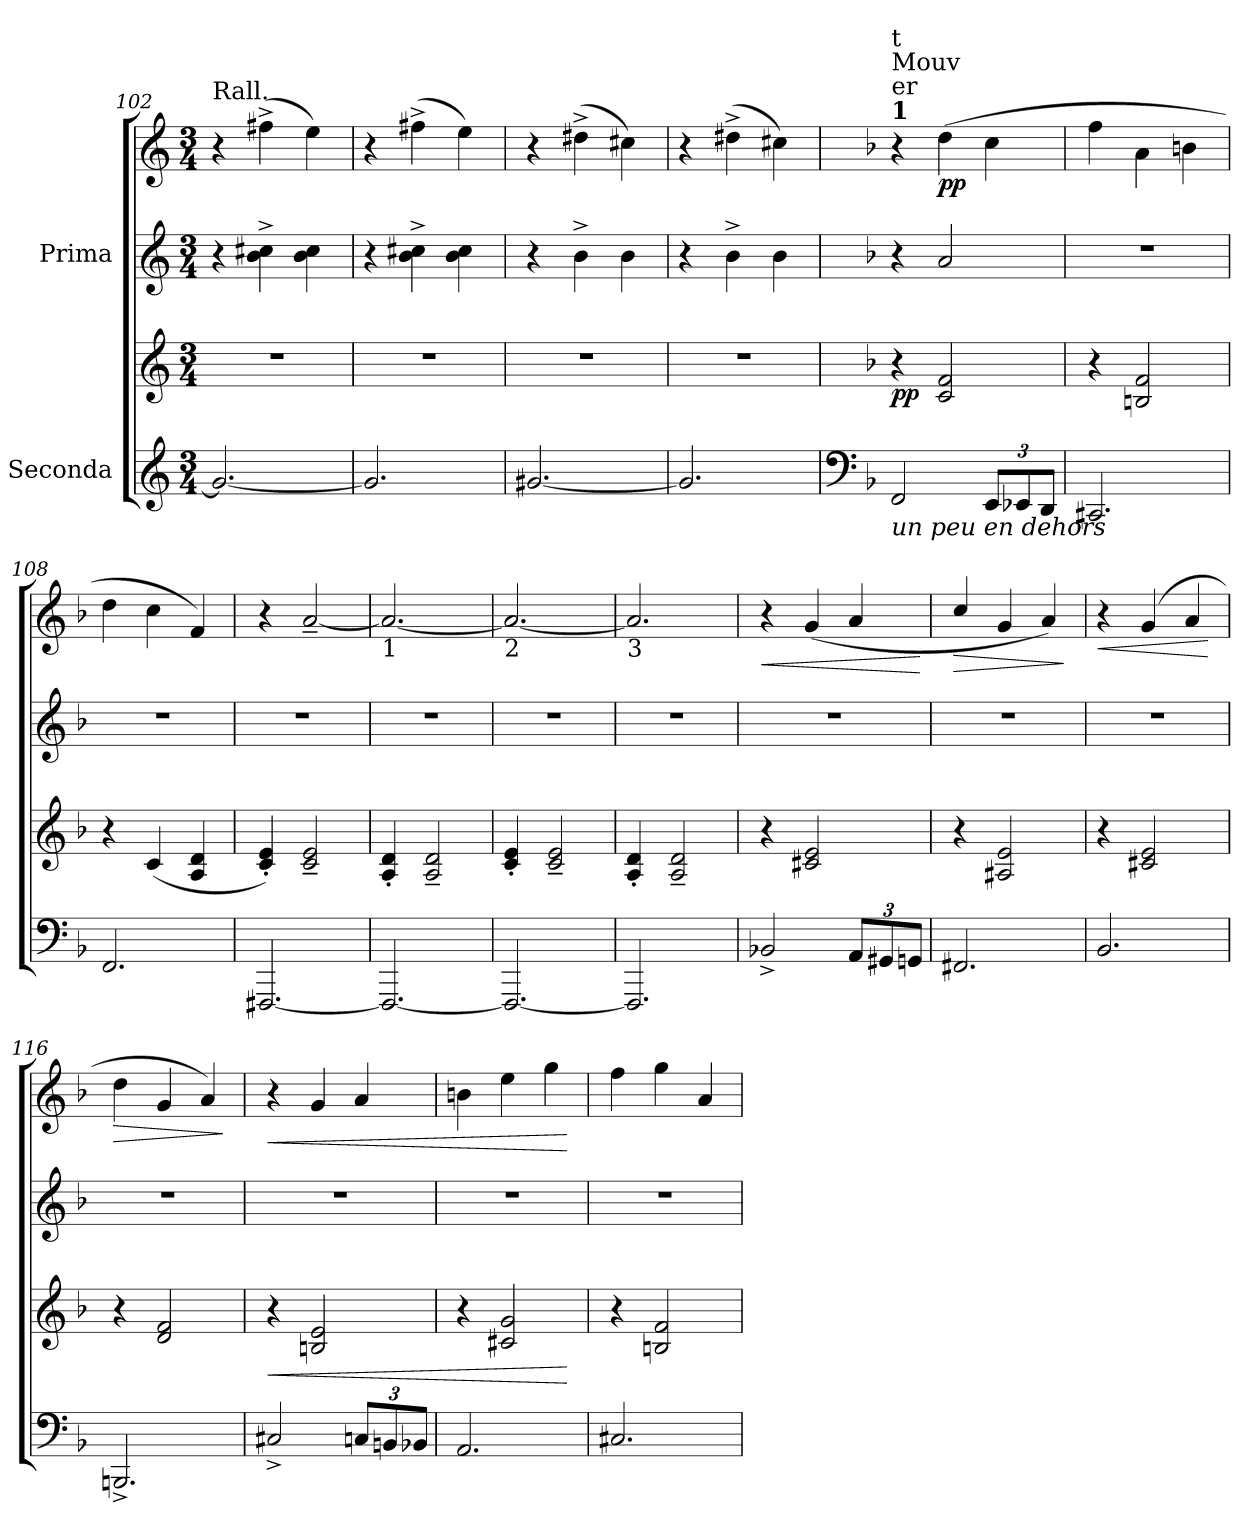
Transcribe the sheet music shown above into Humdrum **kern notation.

**kern	**kern	**dynam	**kern	**kern	**dynam
*part2	*part2	*part2	*part1	*part1	*part1
*staff4	*staff3	*staff3/4	*staff2	*staff1	*staff1/2
*I"Seconda	*	*	*I"Prima	*	*
*clefG2	*clefG2	*	*clefG2	*clefG2	*
*k[]	*k[]	*	*k[]	*k[]	*
*M3/4	*M3/4	*	*M3/4	*M3/4	*
*MM200	*MM200	*	*MM200	*MM200	*
=102	=102	=102	=102	=102	=102
!	!	!	!	!LO:TX:a:t=Rall.	!
2.g/_	2.r	.	4r	4r	.
.	.	.	4b\^ 4cc#X\^	(>4ff#X^\	.
.	.	.	4b\ 4cc#\	4ee\)	.
=103	=103	=103	=103	=103	=103
*	*	*	*	*MM180	*
2.g/]	2.r	.	4r	4r	.
.	.	.	4b\^ 4cc#X\^	(>4ff#X^\	.
.	.	.	4b\ 4cc#\	4ee\)	.
=104	=104	=104	=104	=104	=104
*	*	*	*	*MM140	*
[2.g#X/	2.r	.	4r	4r	.
.	.	.	4b^\	(>4dd#X^\	.
.	.	.	4b\	4cc#X\)	.
=105	=105	=105	=105	=105	=105
*	*	*	*	*MM100	*
2.g#/]	2.r	.	4r	4r	.
.	.	.	4b^\	(>4dd#X^\	.
.	.	.	4b\	4cc#X\)	.
!!LO:PB:g=z
=106	=106	=106	=106	=106	=106
*clefF4	*	*	*	*	*
*k[b-]	*k[b-]	*	*k[b-]	*k[b-]	*
!	!	!	!	!LO:TX:a:B:t=1	!
!	!	!	!	!LO:TX:a:t=er	!
!	!	!	!	!LO:TX:a:t=Mouv	!
!	!	!	!	!LO:TX:a:t=t	!
!LO:TX:b:i:t=un peu en dehors	!	!	!	!	!
!	!	!LO:DY:b	!	!	!
2FF/	4r	pp	4r	4r	.
!	!	!	!	!	!LO:DY:b
.	2c/ 2f/	.	2a/	(>4dd\	pp
*Xbrackettup	*	*	*	*	*
12EE/L	.	.	.	4cc\	.
12EE-X/	.	.	.	.	.
12DD/J	.	.	.	.	.
=107	=107	=107	=107	=107	=107
2.CC#X/	4r	.	2.r	4ff\	.
.	2Bn/ 2f/	.	.	4a\	.
.	.	.	.	4bn\	.
=108	=108	=108	=108	=108	=108
2.FF/	4r	.	2.r	4dd\	.
.	(<4c/	.	.	4cc\	.
.	4A/ 4d/	.	.	4f/)	.
=109	=109	=109	=109	=109	=109
[2.FFF#X/	4c/' 4e/')	.	2.r	4r	.
.	2c/~ 2e/~	.	.	[2a~/	.
=110	=110	=110	=110	=110	=110
!	!	!	!	!LO:TX:b:t=1	!
2.FFF#/_	4A/' 4d/'	.	2.r	2.a/_	.
.	2A/~ 2d/~	.	.	.	.
=111	=111	=111	=111	=111	=111
*	*	*	*	*MM150	*
!	!	!	!	!LO:TX:b:t=2	!
2.FFF#/_	4c/' 4e/'	.	2.r	2.a/_	.
.	2c/~ 2e/~	.	.	.	.
=112	=112	=112	=112	=112	=112
*	*	*	*	*MM140	*
!	!	!	!	!LO:TX:b:t=3	!
2.FFF#/]	4A/' 4d/'	.	2.r	2.a/]	.
.	2A/~ 2d/~	.	.	.	.
=113	=113	=113	=113	=113	=113
!	!	!	!	!	!LO:HP:b
2BB-X^/	4r	.	2.r	4r	<
.	2c#X/ 2e/	.	.	(<4g/	.
*	*	*	*	*MM150	*
12AA/L	.	.	.	4a/	.
12GG#X/	.	.	.	.	.
12GGn/J	.	.	.	.	.
.	.	.	.	.	[
=114	=114	=114	=114	=114	=114
*	*	*	*	*MM160	*
!	!	!	!	!	!LO:HP:b
2.FF#X/	4r	.	2.r	4cc/	>
.	2A#X/ 2e/	.	.	4g/	.
.	.	.	.	4a/)	.
.	.	.	.	.	]
!!LO:LB:g=z
=115	=115	=115	=115	=115	=115
!	!	!	!	!	!LO:HP:b
2.BB-/	4r	.	2.r	4r	<
.	2c#X/ 2e/	.	.	(>4g/	.
.	.	.	.	4a/	.
.	.	.	.	.	[
=116	=116	=116	=116	=116	=116
!	!	!	!	!	!LO:HP:b
2.BBBn^/	4r	.	2.r	4dd\	>
*	*	*	*	*MM165	*
.	2d/ 2f/	.	.	4g/	.
.	.	.	.	4a/)	.
.	.	.	.	.	]
=117	=117	=117	=117	=117	=117
!	!	!LO:HP:b	!	!	!LO:HP:b
2C#X^/	4r	<	2.r	4r	<
*	*	*	*	*MM170	*
.	2Bn/ 2e/	.	.	4g/	.
12Cn/L	.	.	.	4a/	.
12BBn/	.	.	.	.	.
12BB-X/J	.	.	.	.	.
=118	=118	=118	=118	=118	=118
2.AA/	4r	.	2.r	4bn\	.
.	2c#X/ 2g/	.	.	4ee\	.
.	.	.	.	4gg\	.
.	.	[	.	.	[
=119	=119	=119	=119	=119	=119
2.C#X/	4r	.	2.r	4ff\	.
.	2Bn/ 2f/	.	.	4gg\	.
.	.	.	.	4a/	.
=	=	=	=	=	=
*-	*-	*-	*-	*-	*-
